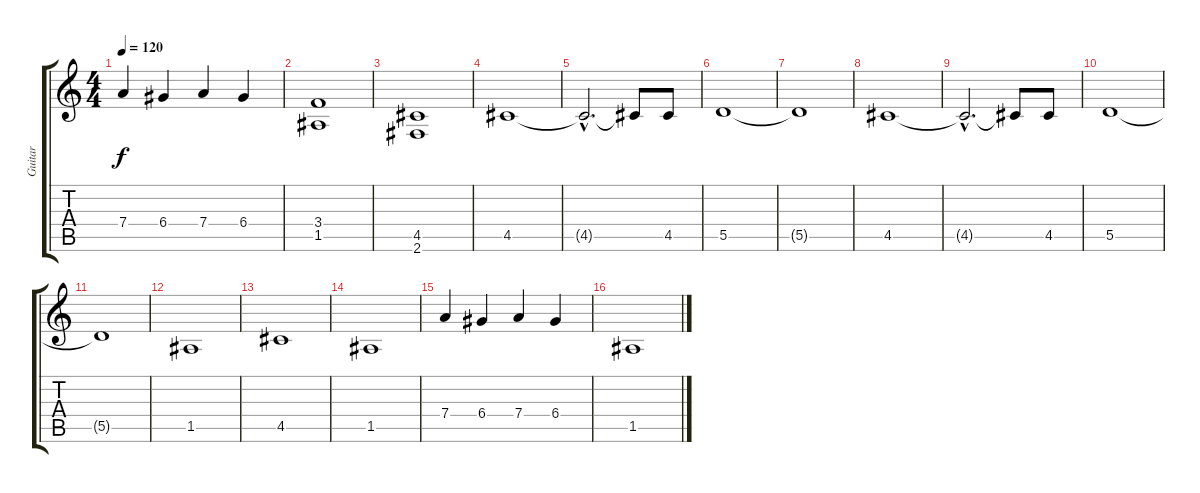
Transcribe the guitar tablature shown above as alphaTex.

\track ("Guitar" "Guitar") {instrument distortionguitar}
\staff {score tabs}
\tuning (E4 B3 G3 D3 A2 E2) {hide}
\ts (4 4)
\tempo 120
\clef g2
\ks c
7.4.4{dy f} 6.4.4 7.4.4 6.4.4 |
(3.4 1.5).1 |
(4.5 2.6).1 |
4.5.1 |
4.5{hac t}.2{d} 4.5{t}.8 4.5.8 |
5.5.1 |
5.5{t}.1 |
4.5.1 |
4.5{hac t}.2{d} 4.5{t}.8 4.5.8 |
5.5.1 |
5.5{t}.1 |
1.5.1 |
4.5.1 |
1.5.1 |
7.4.4 6.4.4 7.4.4 6.4.4 |
1.5.1
